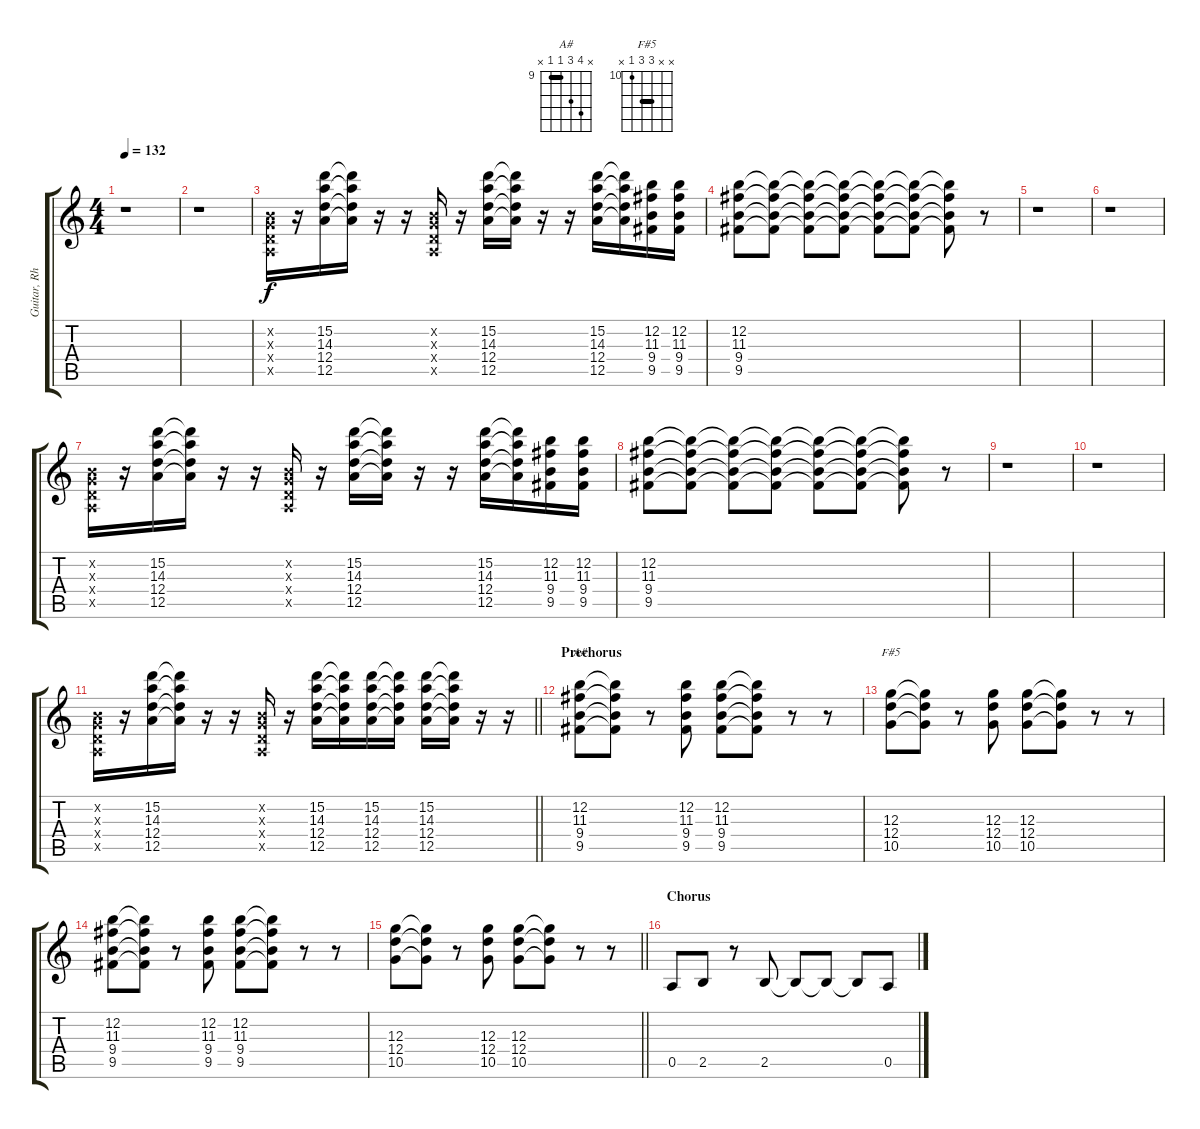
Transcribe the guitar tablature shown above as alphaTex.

\track ("Guitar, Rhythm" "Guitar, Rh") {instrument overdrivenguitar}
\staff {score tabs}
\tuning (E4 B3 G3 D3 A2 E2) {hide}
\chord ("A#" x 12 11 9 9 x) {firstfret 9 barre 9}
\chord ("F#5" x x 12 12 10 x) {firstfret 10 barre 12}
\ts (4 4)
\tempo 132
\clef g2
\ks c
r.1{dy f} |
r.1 |
(0.2{x} 0.3{x} 0.4{x} 0.5{x}).16 r.16 (15.2 14.3 12.4 12.5).16 (15.2{t} 14.3{t} 12.4{t} 12.5{t}).16 r.16 r.16 (0.2{x} 0.3{x} 0.4{x} 0.5{x}).16 r.16 (15.2 14.3 12.4 12.5).16 (15.2{t} 14.3{t} 12.4{t} 12.5{t}).16 r.16 r.16 (15.2 14.3 12.4 12.5).16 (15.2{t} 14.3{t} 12.4{t} 12.5{t}).16 (12.2 11.3 9.4 9.5).16 (12.2 11.3 9.4 9.5).16 |
(12.2 11.3 9.4 9.5).8 (12.2{t} 11.3{t} 9.4{t} 9.5{t}).8 (12.2{t} 11.3{t} 9.4{t} 9.5{t}).8 (12.2{t} 11.3{t} 9.4{t} 9.5{t}).8 (12.2{t} 11.3{t} 9.4{t} 9.5{t}).8 (12.2{t} 11.3{t} 9.4{t} 9.5{t}).8 (12.2{t} 11.3{t} 9.4{t} 9.5{t}).8 r.8 |
r.1 |
r.1 |
(0.2{x} 0.3{x} 0.4{x} 0.5{x}).16 r.16 (15.2 14.3 12.4 12.5).16 (15.2{t} 14.3{t} 12.4{t} 12.5{t}).16 r.16 r.16 (0.2{x} 0.3{x} 0.4{x} 0.5{x}).16 r.16 (15.2 14.3 12.4 12.5).16 (15.2{t} 14.3{t} 12.4{t} 12.5{t}).16 r.16 r.16 (15.2 14.3 12.4 12.5).16 (15.2{t} 14.3{t} 12.4{t} 12.5{t}).16 (12.2 11.3 9.4 9.5).16 (12.2 11.3 9.4 9.5).16 |
(12.2 11.3 9.4 9.5).8 (12.2{t} 11.3{t} 9.4{t} 9.5{t}).8 (12.2{t} 11.3{t} 9.4{t} 9.5{t}).8 (12.2{t} 11.3{t} 9.4{t} 9.5{t}).8 (12.2{t} 11.3{t} 9.4{t} 9.5{t}).8 (12.2{t} 11.3{t} 9.4{t} 9.5{t}).8 (12.2{t} 11.3{t} 9.4{t} 9.5{t}).8 r.8 |
r.1 |
r.1 |
\barLineRight lightlight
(0.2{x} 0.3{x} 0.4{x} 0.5{x}).16 r.16 (15.2 14.3 12.4 12.5).16 (15.2{t} 14.3{t} 12.4{t} 12.5{t}).16 r.16 r.16 (0.2{x} 0.3{x} 0.4{x} 0.5{x}).16 r.16 (15.2 14.3 12.4 12.5).16 (15.2{t} 14.3{t} 12.4{t} 12.5{t}).16 (15.2 14.3 12.4 12.5).16 (15.2{t} 14.3{t} 12.4{t} 12.5{t}).16 (15.2 14.3 12.4 12.5).16 (15.2{t} 14.3{t} 12.4{t} 12.5{t}).16 r.16 r.16 |
\section ("" "Prechorus")
(12.2 11.3 9.4 9.5).8{ch "A#"} (12.2{t} 11.3{t} 9.4{t} 9.5{t}).8 r.8 (12.2 11.3 9.4 9.5).8 (12.2 11.3 9.4 9.5).8 (12.2{t} 11.3{t} 9.4{t} 9.5{t}).8 r.8 r.8 |
(12.3 12.4 10.5).8{ch "F#5"} (12.3{t} 12.4{t} 10.5{t}).8 r.8 (12.3 12.4 10.5).8 (12.3 12.4 10.5).8 (12.3{t} 12.4{t} 10.5{t}).8 r.8 r.8 |
(12.2 11.3 9.4 9.5).8 (12.2{t} 11.3{t} 9.4{t} 9.5{t}).8 r.8 (12.2 11.3 9.4 9.5).8 (12.2 11.3 9.4 9.5).8 (12.2{t} 11.3{t} 9.4{t} 9.5{t}).8 r.8 r.8 |
\barLineRight lightlight
(12.3 12.4 10.5).8 (12.3{t} 12.4{t} 10.5{t}).8 r.8 (12.3 12.4 10.5).8 (12.3 12.4 10.5).8 (12.3{t} 12.4{t} 10.5{t}).8 r.8 r.8 |
\section ("" "Chorus")
0.5.8 2.5.8 r.8 2.5.8 2.5{t}.8 2.5{t}.8 2.5{t}.8 0.5.8
